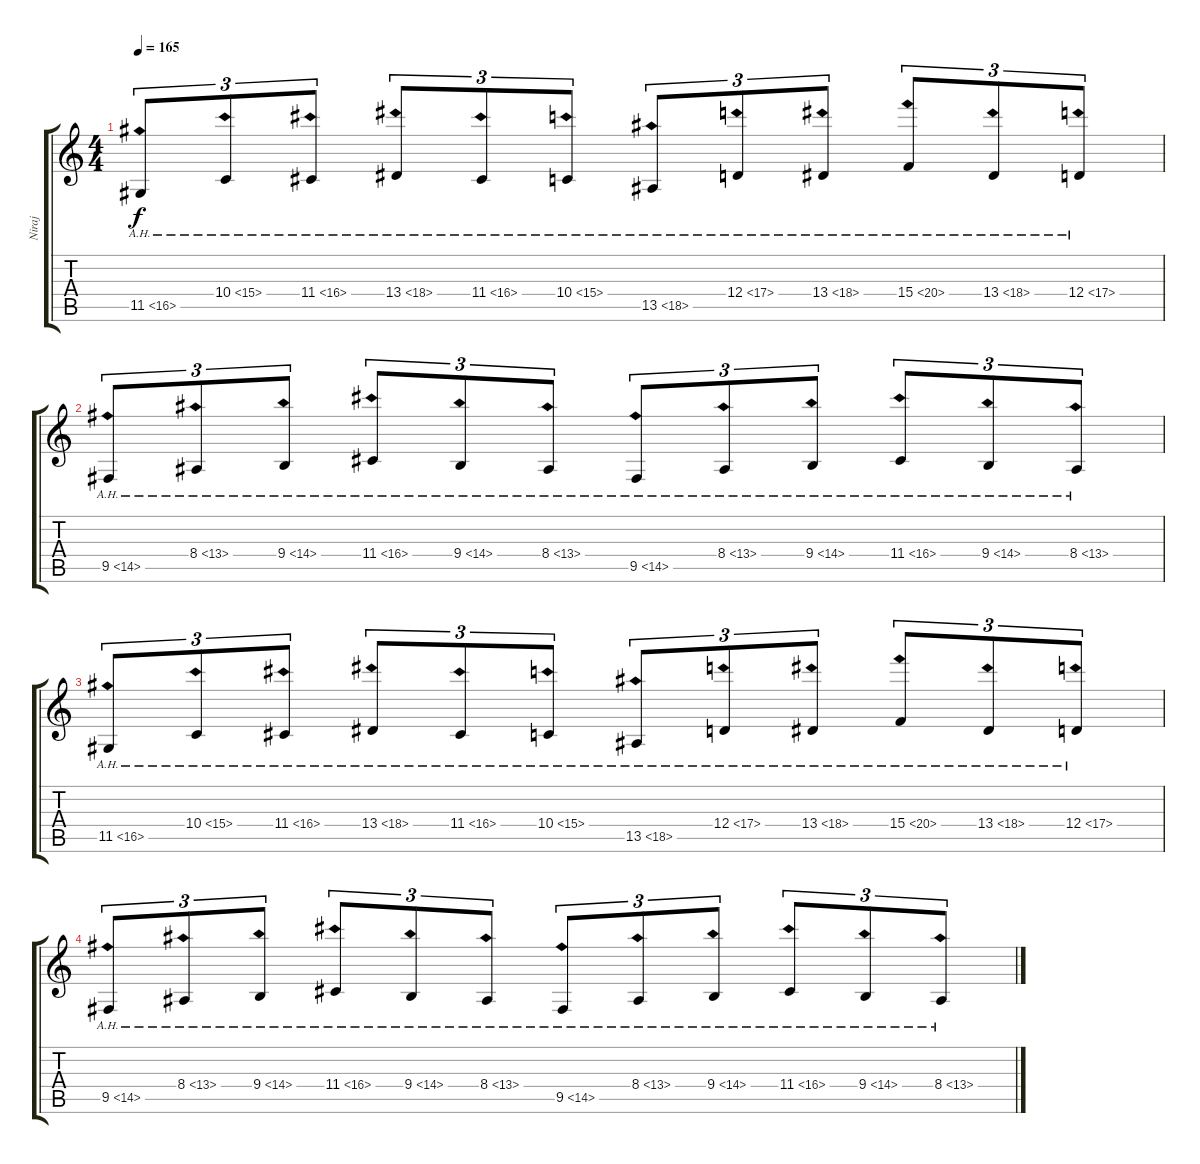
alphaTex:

\track ("Niraj" "Niraj") {instrument stringensemble1}
\staff {score tabs}
\tuning (E4 B3 G3 D3 A2 D2) {hide}
\ts (4 4)
\tempo 165
\clef g2
\ks c
11.5{ah 5}.8{tu (3 2) dy f} 10.4{ah 5}.8{tu (3 2)} 11.4{ah 5}.8{tu (3 2)} 13.4{ah 5}.8{tu (3 2)} 11.4{ah 5}.8{tu (3 2)} 10.4{ah 5}.8{tu (3 2)} 13.5{ah 5}.8{tu (3 2)} 12.4{ah 5}.8{tu (3 2)} 13.4{ah 5}.8{tu (3 2)} 15.4{ah 5}.8{tu (3 2)} 13.4{ah 5}.8{tu (3 2)} 12.4{ah 5}.8{tu (3 2)} |
9.5{ah 5}.8{tu (3 2)} 8.4{ah 5}.8{tu (3 2)} 9.4{ah 5}.8{tu (3 2)} 11.4{ah 5}.8{tu (3 2)} 9.4{ah 5}.8{tu (3 2)} 8.4{ah 5}.8{tu (3 2)} 9.5{ah 5}.8{tu (3 2)} 8.4{ah 5}.8{tu (3 2)} 9.4{ah 5}.8{tu (3 2)} 11.4{ah 5}.8{tu (3 2)} 9.4{ah 5}.8{tu (3 2)} 8.4{ah 5}.8{tu (3 2)} |
11.5{ah 5}.8{tu (3 2)} 10.4{ah 5}.8{tu (3 2)} 11.4{ah 5}.8{tu (3 2)} 13.4{ah 5}.8{tu (3 2)} 11.4{ah 5}.8{tu (3 2)} 10.4{ah 5}.8{tu (3 2)} 13.5{ah 5}.8{tu (3 2)} 12.4{ah 5}.8{tu (3 2)} 13.4{ah 5}.8{tu (3 2)} 15.4{ah 5}.8{tu (3 2)} 13.4{ah 5}.8{tu (3 2)} 12.4{ah 5}.8{tu (3 2)} |
9.5{ah 5}.8{tu (3 2)} 8.4{ah 5}.8{tu (3 2)} 9.4{ah 5}.8{tu (3 2)} 11.4{ah 5}.8{tu (3 2)} 9.4{ah 5}.8{tu (3 2)} 8.4{ah 5}.8{tu (3 2)} 9.5{ah 5}.8{tu (3 2)} 8.4{ah 5}.8{tu (3 2)} 9.4{ah 5}.8{tu (3 2)} 11.4{ah 5}.8{tu (3 2)} 9.4{ah 5}.8{tu (3 2)} 8.4{ah 5}.8{tu (3 2)}
